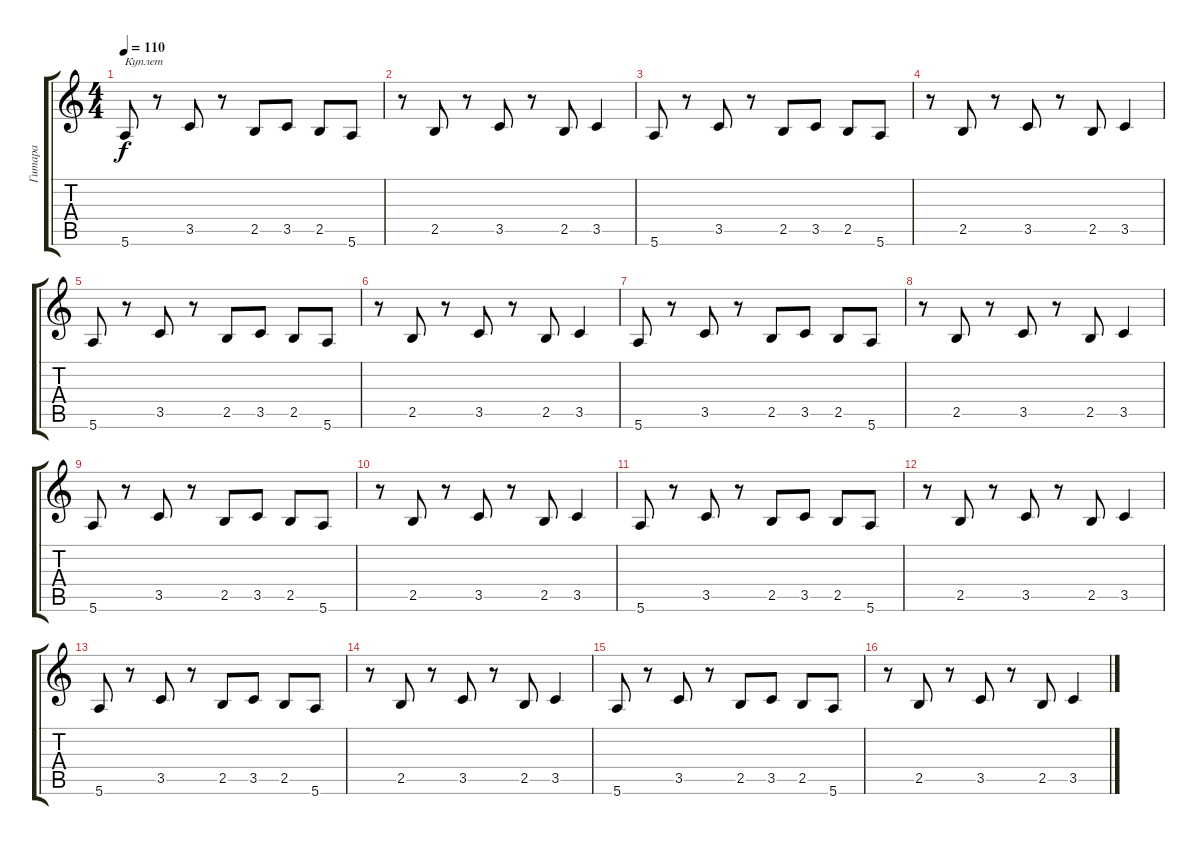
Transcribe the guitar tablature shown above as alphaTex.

\track ("Гитара" "Гитара") {instrument distortionguitar}
\staff {score tabs}
\tuning (E4 B3 G3 D3 A2 E2) {hide}
\ts (4 4)
\tempo 110
\clef g2
\ks c
5.6.8{txt "Куплет" dy f} r.8 3.5.8 r.8 2.5.8 3.5.8 2.5.8 5.6.8 |
r.8 2.5.8 r.8 3.5.8 r.8 2.5.8 3.5.4 |
5.6.8 r.8 3.5.8 r.8 2.5.8 3.5.8 2.5.8 5.6.8 |
r.8 2.5.8 r.8 3.5.8 r.8 2.5.8 3.5.4 |
5.6.8 r.8 3.5.8 r.8 2.5.8 3.5.8 2.5.8 5.6.8 |
r.8 2.5.8 r.8 3.5.8 r.8 2.5.8 3.5.4 |
5.6.8 r.8 3.5.8 r.8 2.5.8 3.5.8 2.5.8 5.6.8 |
r.8 2.5.8 r.8 3.5.8 r.8 2.5.8 3.5.4 |
5.6.8 r.8 3.5.8 r.8 2.5.8 3.5.8 2.5.8 5.6.8 |
r.8 2.5.8 r.8 3.5.8 r.8 2.5.8 3.5.4 |
5.6.8 r.8 3.5.8 r.8 2.5.8 3.5.8 2.5.8 5.6.8 |
r.8 2.5.8 r.8 3.5.8 r.8 2.5.8 3.5.4 |
5.6.8 r.8 3.5.8 r.8 2.5.8 3.5.8 2.5.8 5.6.8 |
r.8 2.5.8 r.8 3.5.8 r.8 2.5.8 3.5.4 |
5.6.8 r.8 3.5.8 r.8 2.5.8 3.5.8 2.5.8 5.6.8 |
r.8 2.5.8 r.8 3.5.8 r.8 2.5.8 3.5.4
